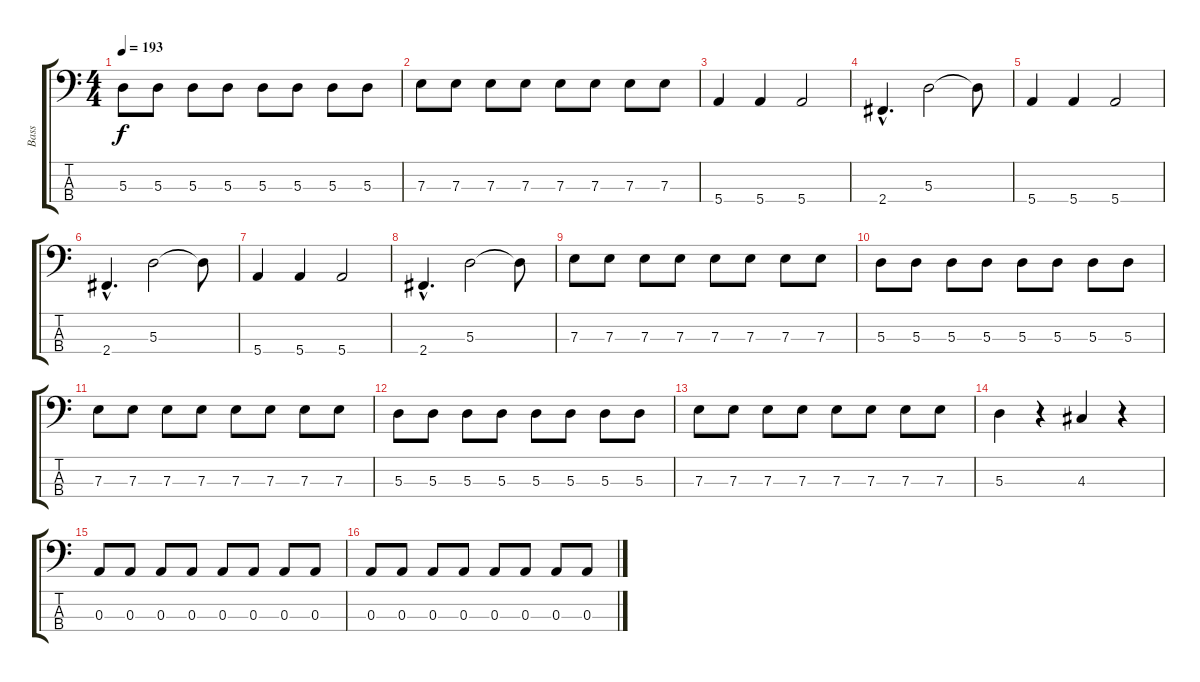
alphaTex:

\track ("Bass" "Bass") {instrument electricbasspick}
\staff {score tabs}
\tuning (G2 D2 A1 E1) {hide}
\ts (4 4)
\tempo 193
\clef f4
\ks c
5.3.8{dy f} 5.3.8 5.3.8 5.3.8 5.3.8 5.3.8 5.3.8 5.3.8 |
7.3.8 7.3.8 7.3.8 7.3.8 7.3.8 7.3.8 7.3.8 7.3.8 |
5.4.4 5.4.4 5.4.2 |
2.4{hac}.4{d} 5.3.2 5.3{t}.8 |
5.4.4 5.4.4 5.4.2 |
2.4{hac}.4{d} 5.3.2 5.3{t}.8 |
5.4.4 5.4.4 5.4.2 |
2.4{hac}.4{d} 5.3.2 5.3{t}.8 |
7.3.8 7.3.8 7.3.8 7.3.8 7.3.8 7.3.8 7.3.8 7.3.8 |
5.3.8 5.3.8 5.3.8 5.3.8 5.3.8 5.3.8 5.3.8 5.3.8 |
7.3.8 7.3.8 7.3.8 7.3.8 7.3.8 7.3.8 7.3.8 7.3.8 |
5.3.8 5.3.8 5.3.8 5.3.8 5.3.8 5.3.8 5.3.8 5.3.8 |
7.3.8 7.3.8 7.3.8 7.3.8 7.3.8 7.3.8 7.3.8 7.3.8 |
5.3.4 r.4 4.3.4 r.4 |
0.3.8 0.3.8 0.3.8 0.3.8 0.3.8 0.3.8 0.3.8 0.3.8 |
0.3.8 0.3.8 0.3.8 0.3.8 0.3.8 0.3.8 0.3.8 0.3.8
